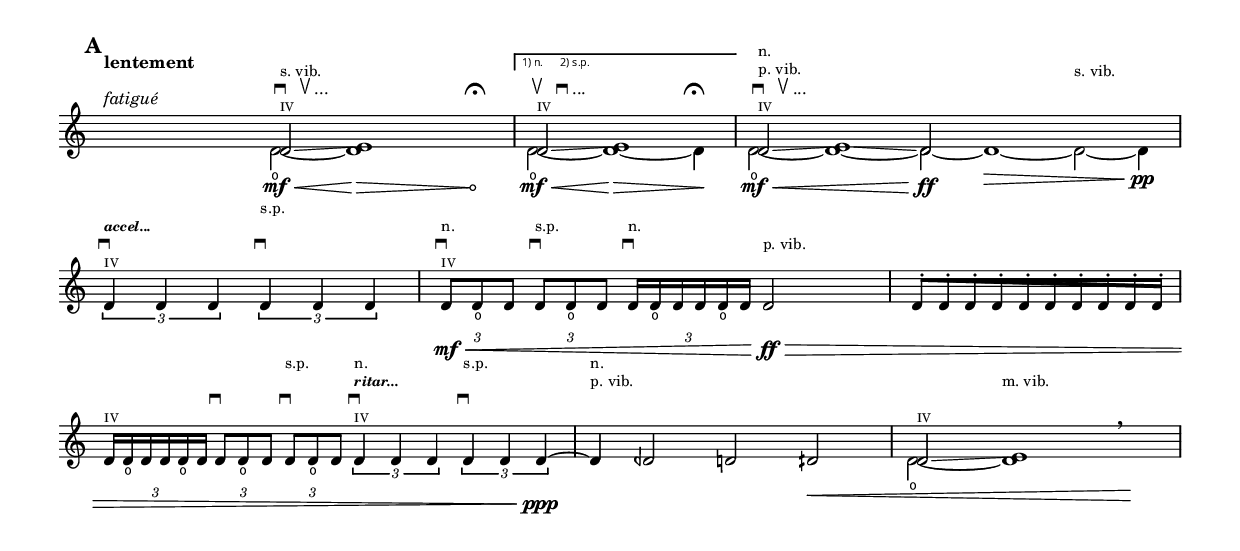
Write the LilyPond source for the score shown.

% DO NOT EDIT this file manually; it is automatically
% generated from Documentation/snippets/new
% Make any changes in Documentation/snippets/new/
% and then run scripts/auxiliar/makelsr.py
%
% This file is in the public domain.
%% Note: this file works from version 2.14.0
% #!lilypond lcp-extract.ly -*- coding: utf-8; -*-

%%%
%%% les-cinq-pieds:
%%% extract for the lilypond documentaton project
%%%

%% Title:	Les cinq pieds
%% Composer: 	David Séverin
%% Date:	Juillet 2007
%% Instrument:	Violon Solo
%% Dedication:	A mon épouse Lívia De Souza Vidal
%% Additional:	avec l'aide de Krzysztof Wagenaar

%% Statement:

%% Here by, I, the composer, agree that this extract of my composition
%% be in the public domain and can be part of, used and presented in
%% the LilyPond Documention Project.

%% Statement Date: Octber the 9th, 2008


\header {
  lsrtags = "headwords"
  texidoc = ""
  doctitle = "headword"
} % begin verbatim



\version "2.14.0"
#(set-global-staff-size 15)

%%%
%%% Abreviations
%%%

db         = \markup { \musicglyph #"scripts.downbow" }
dub        = \markup { \line { \musicglyph #"scripts.downbow" " " \musicglyph #"scripts.upbow" } }
dubetc     = \markup { \line { \musicglyph #"scripts.downbow" " " \musicglyph #"scripts.upbow" "..." } }

ub         = \markup { \musicglyph #"scripts.upbow" }
udb        = \markup { \line { \musicglyph #"scripts.upbow" " " \musicglyph #"scripts.downbow" } }
udbetc     = \markup { \line { \musicglyph #"scripts.upbow" " " \musicglyph #"scripts.downbow" "..." } }

fermaTa    = \markup \musicglyph #"scripts.ufermata"

accel   = \markup \tiny \italic \bold "accel..."
ritar   = \markup \tiny \italic \bold "ritar..."

ignore     = \override NoteColumn #'ignore-collision = ##t


%%
%% Strings
%%

svib           = \markup \small "s. vib."
pvib           = \markup \small "p. vib."
mvib           = \markup \small "m. vib."
sulp           = \markup \small "s.p."
norm           = \markup \small "n."

quatre         = \markup \teeny "IV"


%%
%% Shifting Notes
%%

shift      = \once \override NoteColumn #'force-hshift = #0.9
shifta     = \once \override NoteColumn #'force-hshift = #1.2
shiftb     = \once \override NoteColumn #'force-hshift = #1.4


%%
%% Hairpin
%%

% aniente        = "a niente"
aniente        = \once \override Hairpin #'circled-tip = ##t


%%
%% Tuplets
%%

tupletbp       = \once \override Staff.TupletBracket #'padding = #2.25


%%
%% Flag [Note Head - Stem]
%%

noflag         = \once \override Stem #'flag-style = #'no-flag

%%%
%%% Functions
%%%

#(define-markup-command (colmark layout props args)
  (markup-list?)
  (let ((entries (cons (list '(baseline-skip . 2.3)) props)
       ))
   (interpret-markup layout entries
    (make-column-markup
     (map (lambda (arg)
	   (markup arg))
      (reverse args))))))


%%%
%%% Instruments
%%%

ViolinSolo = \relative c' {

  \voiceOne

  \set Score.markFormatter     =  #format-mark-box-numbers
  \override Score.VoltaBracket #'font-name                  = #"sans"
  \override Score.VoltaBracket #'extra-offset               = #'(0 . 1)
  \override SpacingSpanner     #'uniform-stretching         = ##t


  %% Measure 1
  \time 25/8
  \mark \default
  r2 ^\markup \colmark { \italic "fatigué" " " \bold "lentement"} r4 r r8
  <<
    { \shift d2 \glissando ^\markup \colmark { \quatre \dubetc \svib } \shifta e1 } \\
    { d2 \open \mf \< ~ \aniente d1  \! \> r4 r ^\markup \colmark { " " \fermaTa } \! }
  >>


  %% Measure 2
  \time 7/4
  \set Score.repeatCommands = #'((volta "1) n.      2) s.p."))
  <<
    { \shift d2 \glissando ^\markup \colmark { \quatre \udbetc } \shifta e1 } \\
    { d2 \open \mf \< ~ d1 \! \> ~ d4 ^\markup \colmark { " " \fermaTa } \! }
  >>
  \set Score.repeatCommands = #'((volta #f))


  %% Measure 3
  \time 15/4
  <<
    { \shift d2 \glissando ^\markup \colmark { \quatre \dubetc \pvib \norm } \shifta e1 \glissando d2 } \\
    { d2 \open \mf \< ~ d1 ~ d2 \ff  ~ d1 \> ~ d2 ^\markup \colmark { " " " " \svib } ~ d4 \pp}
  >>
  \break

  %% Measure 4
  \time 4/4
  \stemUp
  \tupletDown
  \times 2/3 { d4 ^\markup \colmark { \quatre \db \accel } d d }
  \times 2/3 { d4 ^\markup \colmark { " " \db " " \sulp } d d }



  %% Measure 5
  \time 5/4
  \tupletbp \times 2/3 { d8 \mf \< ^\markup \colmark { \quatre \db \norm } d _\open d }
  \tupletbp \times 2/3 { d8 ^\markup \colmark { " " \db \sulp } d _\open d }
  \tupletbp \times 2/3 { d16 ^\markup \colmark { " " \db \norm } d _\open d d d _\open d }
  d2 \ff ^\markup \colmark { " " \pvib } \>


  %% Measure 6
  \time 5/8
  \once \override Beam #'grow-direction = #RIGHT  % \featherDurations #(ly:make-moment 2 3)
  { d16 \staccato
    [ d \staccato d \staccato d \staccato d \staccato d \staccato d \staccato d \staccato d \staccato d \staccato]
  }
  \break


  %% Measure 7
  \time 7/4
  \tupletbp \times 2/3 { d16 ^\markup \colmark { \quatre } d _\open d d d _\open d }
  \tupletbp \times 2/3 { d8 ^\markup \colmark { " " \db } d _\open d }
  \tupletbp \times 2/3 { d8 ^\markup \colmark { " " \db " " \sulp } d _\open d }
  \times 2/3 { d4 ^\markup \colmark { \quatre \db \ritar \norm } d d }
  \times 2/3 { d4 ^\markup \colmark { " " \db " " \sulp } d d \ppp ~ }


  %% Measure 8
  d4 ^\markup \colmark { " " " " \pvib \norm }
  deh2 d dih \<


  %% Measure 9
  <<
    { \shift d2 \glissando ^\markup \colmark { \quatre } \shifta e1 } \\
    { d2 \open ~ d1  ^\markup \colmark { " " " " \mvib } }
  >>
  \breathe r4 \!

}


%%%
%%% Score
%%%

\score {

  <<
    \relative <<
      \new Staff \ViolinSolo
    >>

    \override Score.Rest #'transparent = ##t
    \set Score.defaultBarType          = "empty"
  >>

  \layout  {
    indent       = 0.0
    \context {
      \Staff
      \remove "Time_signature_engraver"
    }
    \context {
      \Score
      \remove "Bar_number_engraver"
    }
  }
}
